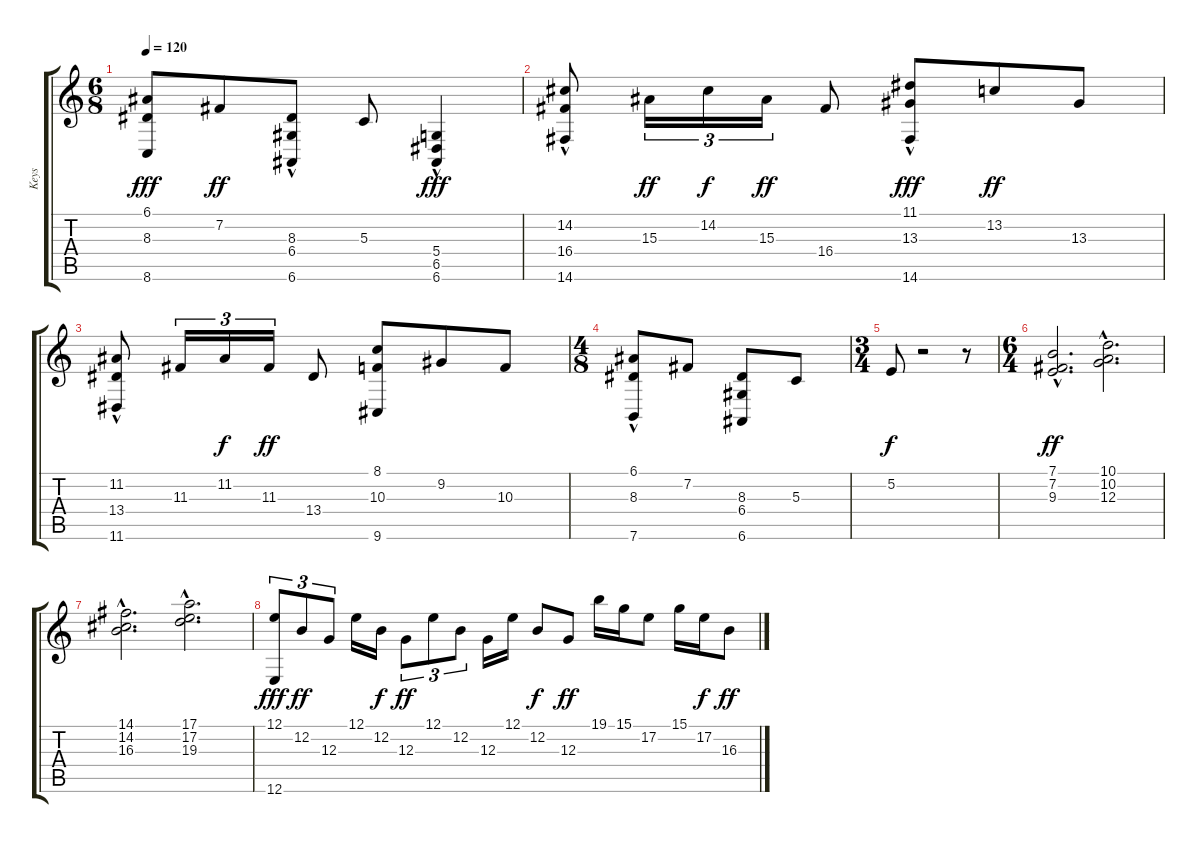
\track ("Keys" "Keys") {instrument percussiveorgan}
\staff {score tabs}
\tuning (E4 B3 G3 D3 A2 E2) {hide}
\ts (6 8)
\tempo 120
\clef g2
\ks c
(6.1 8.3 8.6).8{dy fff} 7.2.8{dy ff} (8.3{hac} 6.4{hac} 6.6).8 5.3.8 (5.4{hac} 6.5 6.6).4{dy fff} |
(14.2 16.4 14.6{hac}).8 15.3.16{tu (3 2) dy ff} 14.2.16{tu (3 2) dy f} 15.3.16{tu (3 2) dy ff} 16.4.8 (11.1 13.3 14.6{hac}).8{dy fff} 13.2.8{dy ff} 13.3.8 |
(11.2{hac} 13.4 11.6).8 11.3.16{tu (3 2)} 11.2.16{tu (3 2) dy f} 11.3.16{tu (3 2) dy ff} 13.4.8 (8.1 10.3 9.6).8 9.2.8 10.3.8 |
\ts (4 8)
(6.1 8.3{hac} 7.6).8 7.2.8 (8.3 6.4 6.6).8 5.3.8 |
\ts (3 4)
5.2.8{dy f} r.2 r.8 |
\ts (6 4)
(7.1{hac} 7.2 9.3{hac}).2{d dy ff instrument stringensemble1} (10.1{hac} 10.2{hac} 12.3{hac}).2{d} |
(14.1{hac} 14.2{hac} 16.3{hac}).2{d} (17.1{hac} 17.2{hac} 19.3{hac}).2{d} |
(12.1 12.6).8{tu (3 2) dy fff} 12.2.8{tu (3 2) dy ff} 12.3.8{tu (3 2)} 12.1.16 12.2.16{dy f} 12.3.8{tu (3 2) dy ff} 12.1.8{tu (3 2)} 12.2.8{tu (3 2)} 12.3.16 12.1.16 12.2.8{dy f} 12.3.8{dy ff} 19.1.16 15.1.16 17.2.8 15.1.16 17.2.16{dy f} 16.3.8{dy ff}
